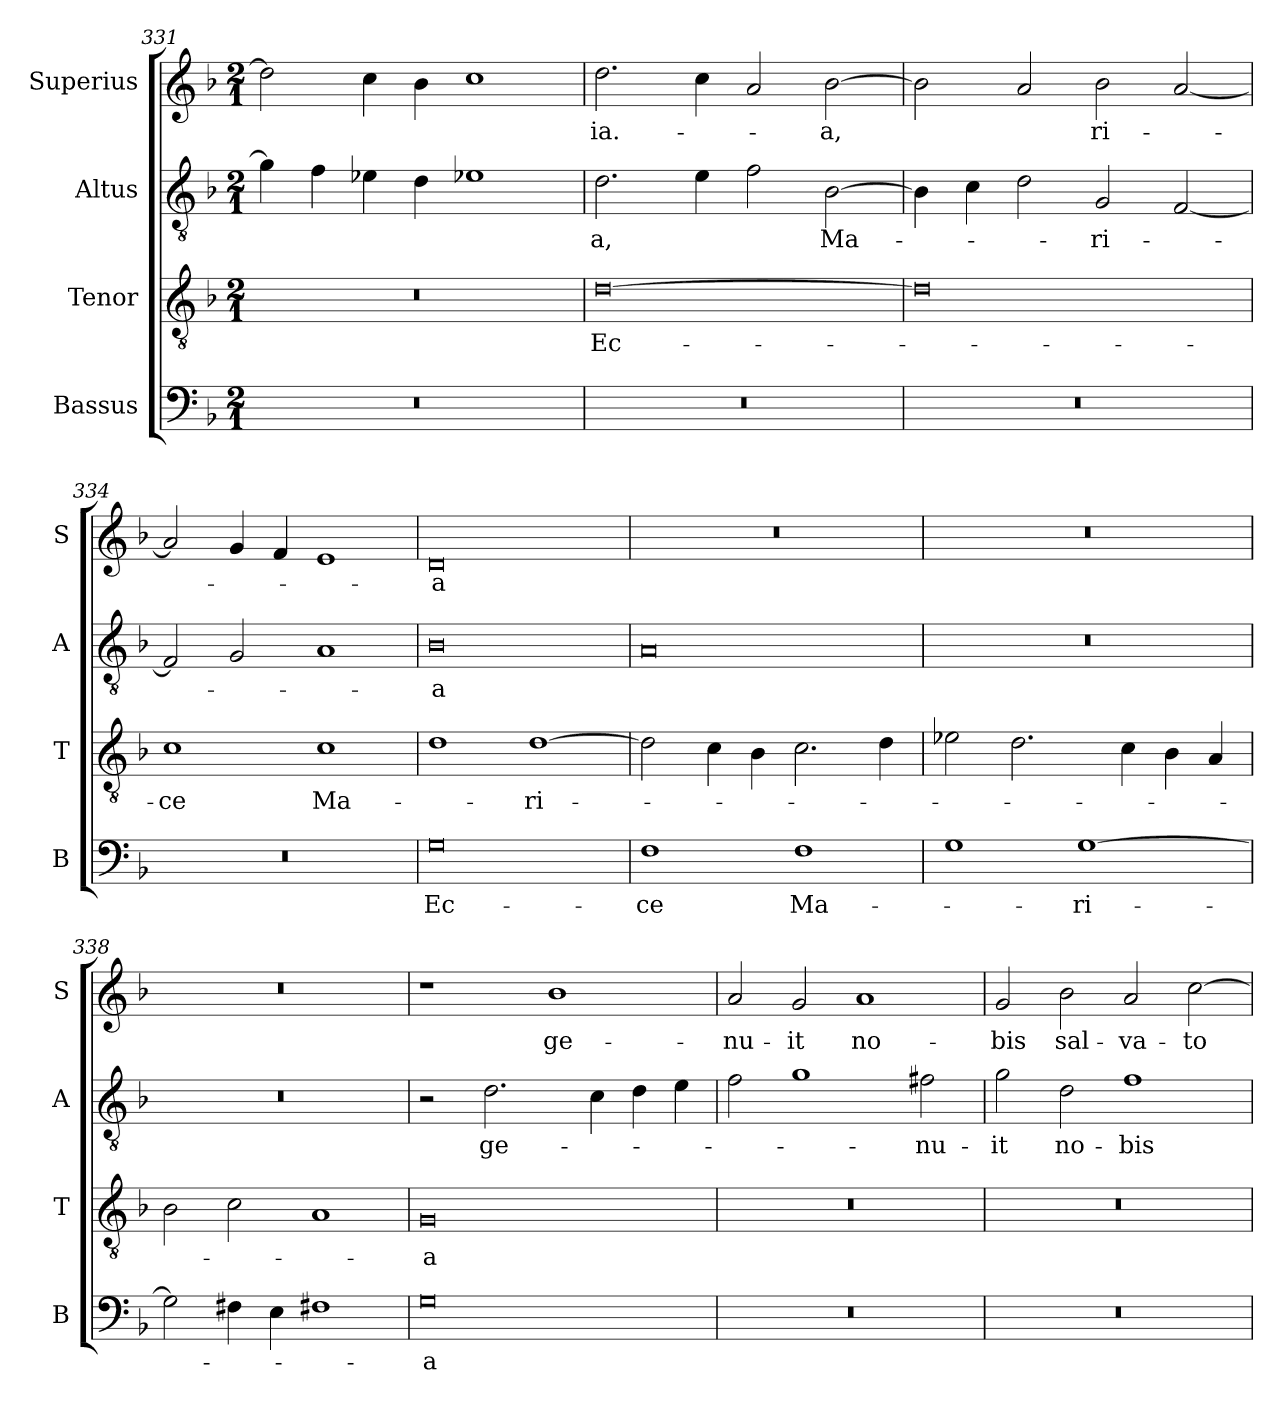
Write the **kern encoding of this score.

**kern	**text	**kern	**text	**kern	**text	**kern	**text
*part4	*part4	*part3	*part3	*part2	*part2	*part1	*part1
*staff4	*staff4	*staff3	*staff3	*staff2	*staff2	*staff1	*staff1
*I"Bassus	*	*I"Tenor	*	*I"Altus	*	*I"Superius	*
*I'B	*	*I'T	*	*I'A	*	*I'S	*
*clefF4	*	*clefGv2	*	*clefGv2	*	*clefG2	*
*k[b-]	*	*k[b-]	*	*k[b-]	*	*k[b-]	*
*M2/1	*	*M2/1	*	*M2/1	*	*M2/1	*
=331	=331	=331	=331	=331	=331	=331	=331
0r	.	0r	.	4g]	.	2dd]	.
.	.	.	.	4f	.	.	.
.	.	.	.	4e-X	.	4cc	.
.	.	.	.	4d	.	4b-	.
.	.	.	.	1e-X	.	1cc	.
=332	=332	=332	=332	=332	=332	=332	=332
0r	.	[0d	-Ec-	2.d	-a,	2.dd	-ia.-
.	.	.	.	4e	.	4cc	.
.	.	.	.	2f	.	2a	.
.	.	.	.	[2B-	Ma-	[2b-	-a,
=333	=333	=333	=333	=333	=333	=333	=333
0r	.	0d]	.	4B-]	.	2b-]	.
.	.	.	.	4c	.	.	.
.	.	.	.	2d	.	2a	.
.	.	.	.	2G	-ri-	2b-	ri-
.	.	.	.	[2F	.	[2a	.
=334	=334	=334	=334	=334	=334	=334	=334
0r	.	1c	-ce	2F]	.	2a]	.
.	.	.	.	2G	.	4g	.
.	.	.	.	.	.	4f	.
.	.	1c	Ma-	1A	.	1e	.
=335	=335	=335	=335	=335	=335	=335	=335
0G	-Ec-	1d	.	0B-	-a	0d	-a
.	.	[1d	-ri-	.	.	.	.
=336	=336	=336	=336	=336	=336	=336	=336
1F	-ce	2d]	.	0A	.	0r	.
.	.	4c	.	.	.	.	.
.	.	4B-	.	.	.	.	.
1F	Ma-	2.c	.	.	.	.	.
.	.	4d	.	.	.	.	.
=337	=337	=337	=337	=337	=337	=337	=337
1G	.	2e-X	.	0r	.	0r	.
.	.	2.d	.	.	.	.	.
[1G	-ri-	.	.	.	.	.	.
.	.	4c	.	.	.	.	.
.	.	4B-	.	.	.	.	.
.	.	4A	.	.	.	.	.
=338	=338	=338	=338	=338	=338	=338	=338
2G]	.	2B-	.	0r	.	0r	.
4F#X	.	2c	.	.	.	.	.
4E	.	.	.	.	.	.	.
1F#X	.	1A	.	.	.	.	.
=339	=339	=339	=339	=339	=339	=339	=339
0G	-a	0G	-a	2r	.	1r	.
.	.	.	.	2.d	ge-	.	.
.	.	.	.	.	.	1b-	ge-
.	.	.	.	4c	.	.	.
.	.	.	.	4d	.	.	.
.	.	.	.	4e	.	.	.
=340	=340	=340	=340	=340	=340	=340	=340
0r	.	0r	.	2f	.	2a	-nu-
.	.	.	.	1g	.	2g	-it
.	.	.	.	.	.	1a	no-
.	.	.	.	2f#X	-nu-	.	.
=341	=341	=341	=341	=341	=341	=341	=341
0r	.	0r	.	2g	-it	2g	-bis
.	.	.	.	2d	no-	2b-	sal-
.	.	.	.	1f	-bis	2a	-va-
.	.	.	.	.	.	[2cc	-to-
=	=	=	=	=	=	=	=
*-	*-	*-	*-	*-	*-	*-	*-
